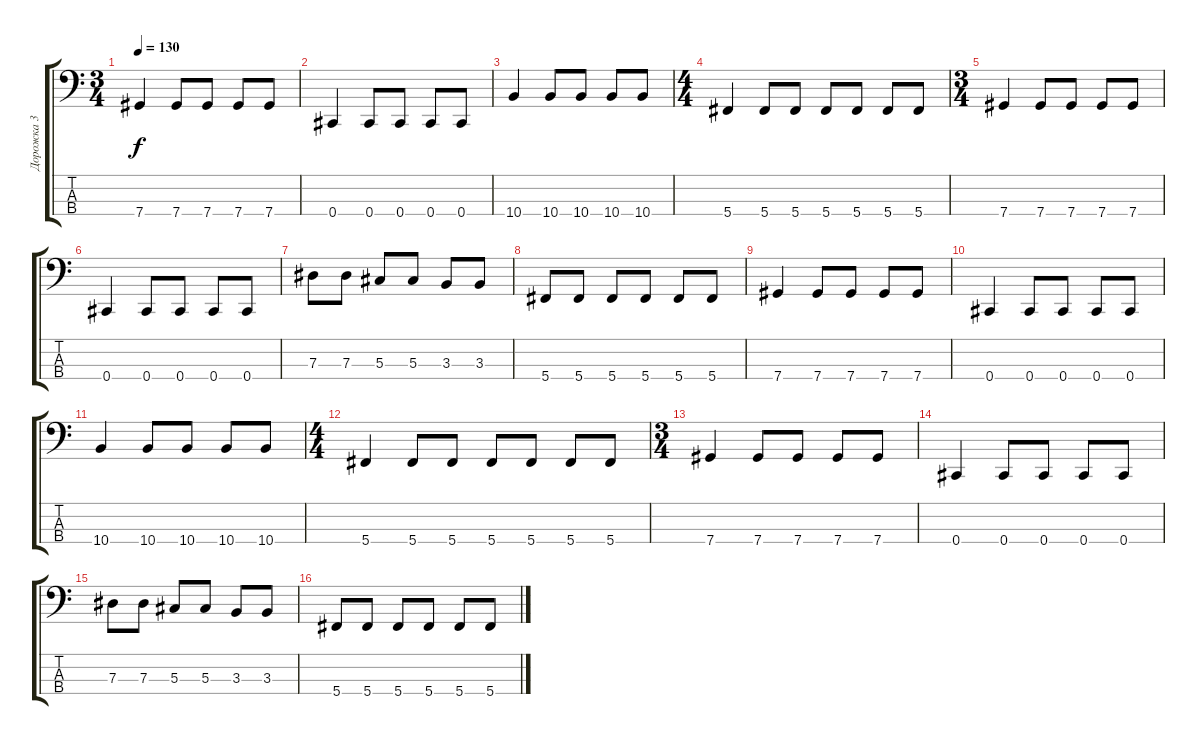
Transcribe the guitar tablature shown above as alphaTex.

\track ("Дорожка 3" "Дорожка 3") {instrument slapbass1}
\staff {score tabs}
\tuning (Gb2 Db2 Ab1 Db1) {hide}
\ts (3 4)
\tempo 130
\clef f4
\ks c
7.4.4{dy f} 7.4.8 7.4.8 7.4.8 7.4.8 |
0.4.4 0.4.8 0.4.8 0.4.8 0.4.8 |
10.4.4 10.4.8 10.4.8 10.4.8 10.4.8 |
\ts (4 4)
5.4.4 5.4.8 5.4.8 5.4.8 5.4.8 5.4.8 5.4.8 |
\ts (3 4)
7.4.4 7.4.8 7.4.8 7.4.8 7.4.8 |
0.4.4 0.4.8 0.4.8 0.4.8 0.4.8 |
7.3.8 7.3.8 5.3.8 5.3.8 3.3.8 3.3.8 |
5.4.8 5.4.8 5.4.8 5.4.8 5.4.8 5.4.8 |
7.4.4 7.4.8 7.4.8 7.4.8 7.4.8 |
0.4.4 0.4.8 0.4.8 0.4.8 0.4.8 |
10.4.4 10.4.8 10.4.8 10.4.8 10.4.8 |
\ts (4 4)
5.4.4 5.4.8 5.4.8 5.4.8 5.4.8 5.4.8 5.4.8 |
\ts (3 4)
7.4.4 7.4.8 7.4.8 7.4.8 7.4.8 |
0.4.4 0.4.8 0.4.8 0.4.8 0.4.8 |
7.3.8 7.3.8 5.3.8 5.3.8 3.3.8 3.3.8 |
5.4.8 5.4.8 5.4.8 5.4.8 5.4.8 5.4.8
